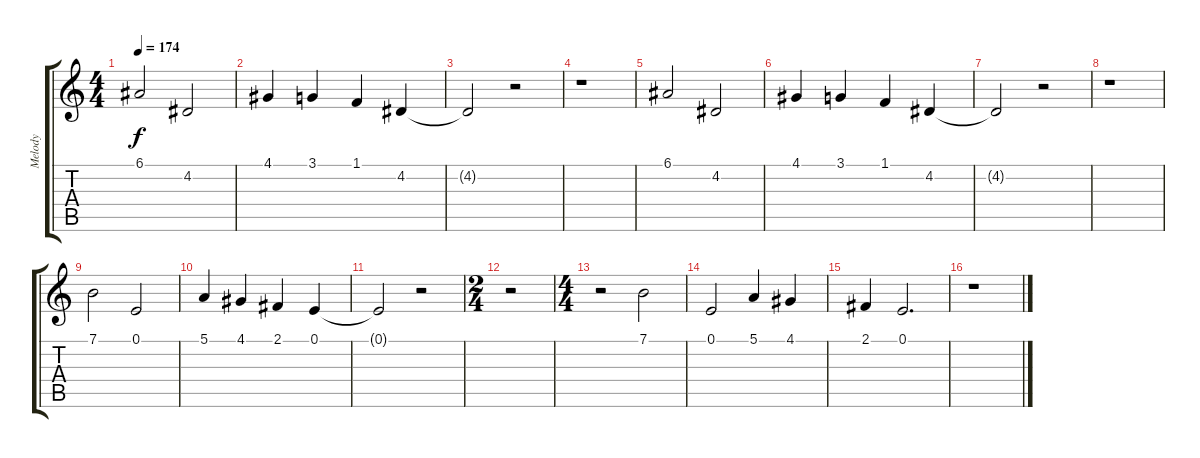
\track ("Melody" "Melody") {instrument vibraphone}
\staff {score tabs}
\tuning (E4 B3 G3 D3 A2 E2) {hide}
\ts (4 4)
\tempo 174
\clef g2
\ks c
6.1.2{dy f} 4.2.2 |
4.1.4 3.1.4 1.1.4 4.2.4 |
4.2{t}.2 r.2 |
r.1 |
6.1.2 4.2.2 |
4.1.4 3.1.4 1.1.4 4.2.4 |
4.2{t}.2 r.2 |
r.1 |
7.1.2 0.1.2 |
5.1.4 4.1.4 2.1.4 0.1.4 |
0.1{t}.2 r.2 |
\ts (2 4)
r.2 |
\ts (4 4)
r.2 7.1.2 |
0.1.2 5.1.4 4.1.4 |
2.1.4 0.1.2{d} |
r.1
